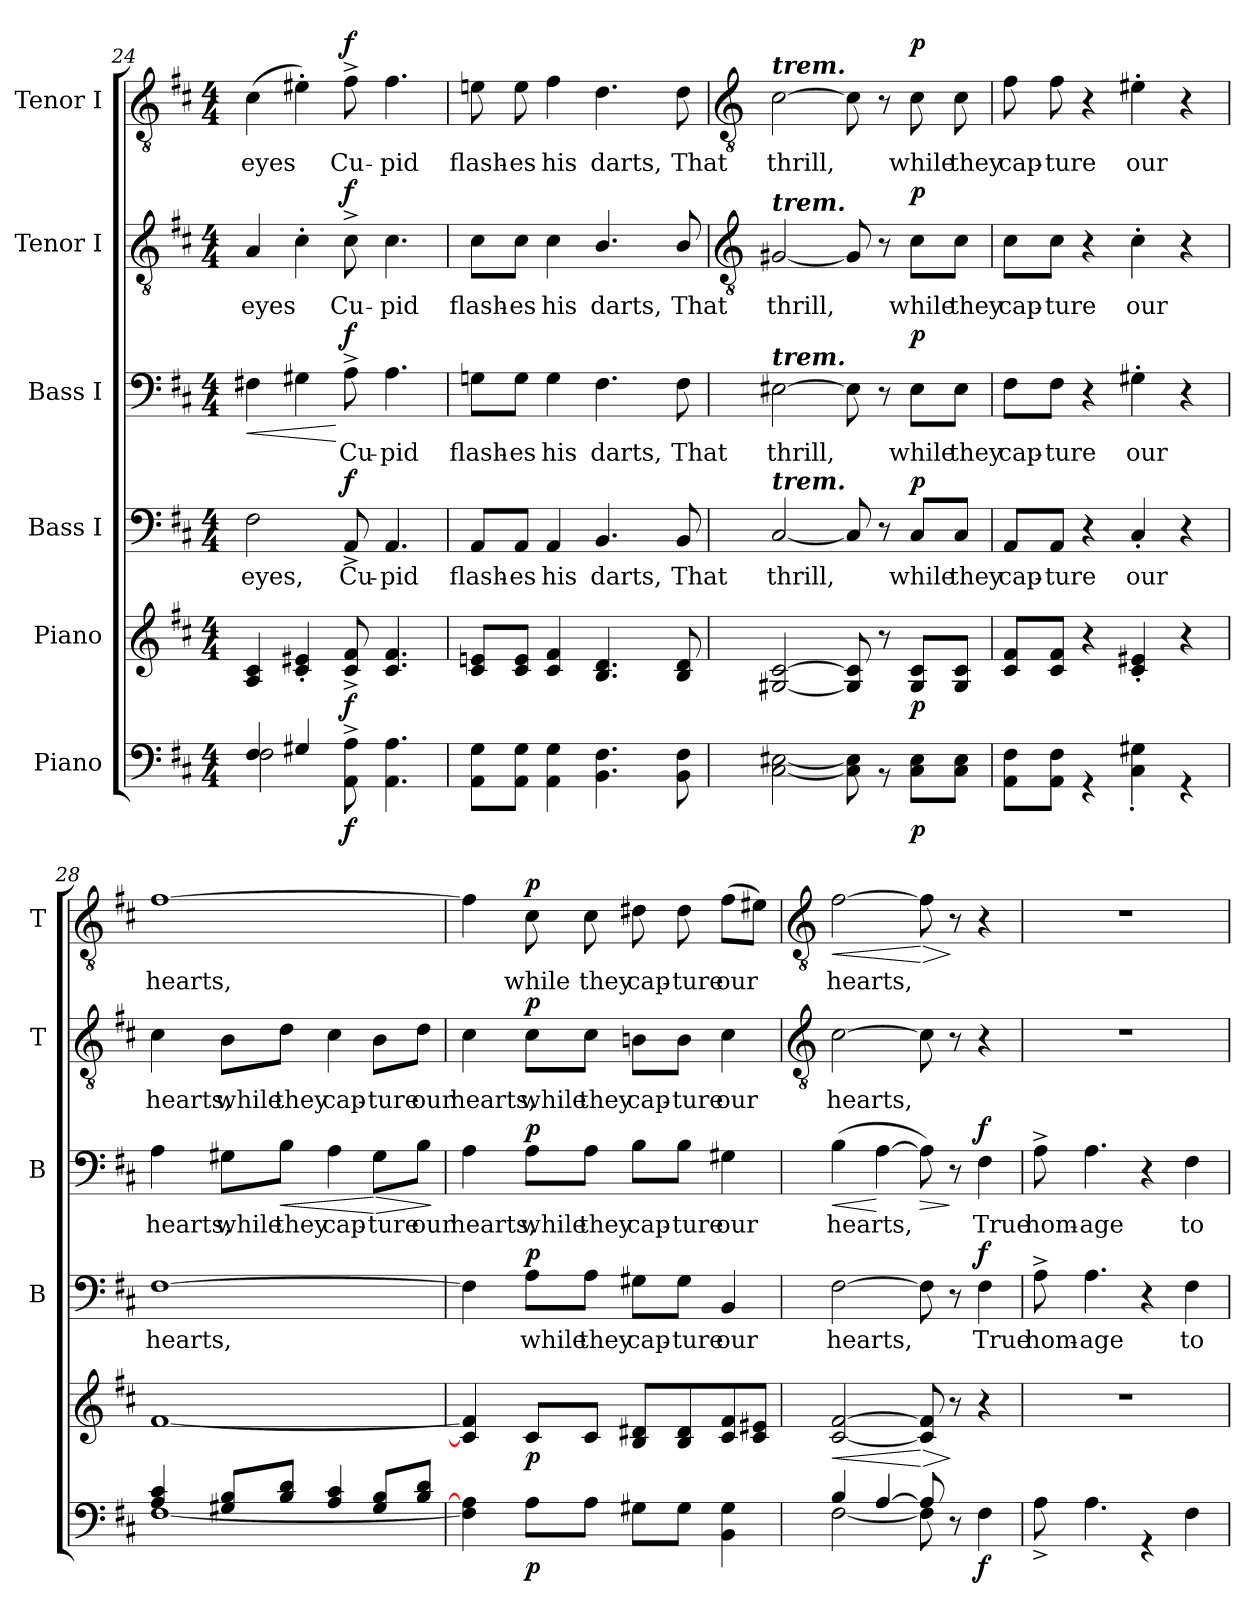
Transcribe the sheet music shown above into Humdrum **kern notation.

**kern	**dynam	**kern	**dynam	**kern	**text	**dynam	**kern	**text	**dynam	**kern	**text	**dynam	**kern	**text	**dynam
*part6	*part6	*part5	*part5	*part4	*part4	*part4	*part3	*part3	*part3	*part2	*part2	*part2	*part1	*part1	*part1
*staff6	*staff6	*staff5	*staff5	*staff4	*staff4	*staff4	*staff3	*staff3	*staff3	*staff2	*staff2	*staff2	*staff1	*staff1	*staff1
*I"Piano	*	*I"Piano	*	*I"Bass I	*	*	*I"Bass I	*	*	*I"Tenor I	*	*	*I"Tenor I	*	*
*	*	*	*	*I'B	*	*	*I'B	*	*	*I'T	*	*	*I'T	*	*
*clefF4	*	*clefG2	*	*clefF4	*	*	*clefF4	*	*	*clefGv2	*	*	*clefGv2	*	*
*k[f#c#]	*	*k[f#c#]	*	*k[f#c#]	*	*	*k[f#c#]	*	*	*k[f#c#]	*	*	*k[f#c#]	*	*
*D:	*	*D:	*	*D:	*	*	*D:	*	*	*D:	*	*	*D:	*	*
*M4/4	*	*M4/4	*	*M4/4	*	*	*M4/4	*	*	*M4/4	*	*	*M4/4	*	*
=24	=24	=24	=24	=24	=24	=24	=24	=24	=24	=24	=24	=24	=24	=24	=24
*^	*	*	*	*	*	*	*	*	*	*	*	*	*	*	*
!	!	!	!	!	!	!LO:LY:b	!	!	!	!LO:HP:b	!	!LO:LY:b	!	!	!LO:LY:b	!
4F#/	2F#\	.	4A 4c#	.	2F#	eyes,	.	4F#X	.	<	4A	eyes	.	(>4c#	eyes	.
4G#X/	.	.	4c#' 4e#X'	.	.	.	.	4G#X	.	.	4c#'	.	.	4e#X')	.	.
!	!	!LO:DY:b	!	!LO:DY:b	!	!LO:LY:b	!LO:DY:b	!	!LO:LY:b	!LO:DY:n=1:b	!	!LO:LY:b	!LO:DY:b	!	!LO:LY:b	!LO:DY:b
2ryy	8AA\^ 8A\^	f	8c#^ 8f#^	f	8AA^	Cu-	f	8A^	Cu-	[ f	8c#^	Cu-	f	8f#^	Cu-	f
!	!	!	!	!	!	!LO:LY:b	!	!	!LO:LY:b	!	!	!LO:LY:b	!	!	!LO:LY:b	!
.	4.AA\ 4.A\	.	4.c# 4.f#	.	4.AA	-pid	.	4.A	-pid	.	4.c#	-pid	.	4.f#	-pid	.
=25	=25	=25	=25	=25	=25	=25	=25	=25	=25	=25	=25	=25	=25	=25	=25	=25
!	!	!	!	!	!	!LO:LY:b	!	!	!LO:LY:b	!	!	!LO:LY:b	!	!	!LO:LY:b	!
2ryy	8AA\ 8G\L	.	8c# 8enL	.	8AA/L	flash-	.	8Gn\L	flash-	.	8c#\L	flash-	.	8en	flash-	.
!	!	!	!	!	!	!LO:LY:b	!	!	!LO:LY:b	!	!	!LO:LY:b	!	!	!LO:LY:b	!
.	8AA\ 8G\J	.	8c# 8eJ	.	8AA/J	-es	.	8G\J	-es	.	8c#\J	-es	.	8e	-es	.
!	!	!	!	!	!	!LO:LY:b	!	!	!LO:LY:b	!	!	!LO:LY:b	!	!	!LO:LY:b	!
.	4AA\ 4G\	.	4c# 4f#	.	4AA	his	.	4G	his	.	4c#	his	.	4f#	his	.
!	!	!	!	!	!	!LO:LY:b	!	!	!LO:LY:b	!	!	!LO:LY:b	!	!	!LO:LY:b	!
8ryy	4.BB\ 4.F#\	.	4.B 4.d	.	4.BB	darts,	.	4.F#	darts,	.	4.B/	darts,	.	4.d	darts,	.
4.ryy	.	.	.	.	.	.	.	.	.	.	.	.	.	.	.	.
!	!	!	!	!	!	!LO:LY:b	!	!	!LO:LY:b	!	!	!LO:LY:b	!	!	!LO:LY:b	!
.	8BB\ 8F#\	.	8B 8d	.	8BB	That	.	8F#	That	.	8B/	That	.	8d	That	.
!!LO:LB:g=z
=26	=26	=26	=26	=26	=26	=26	=26	=26	=26	=26	=26	=26	=26	=26	=26	=26
*	*	*	*	*	*	*	*	*	*	*	*clefGv2	*	*	*clefGv2	*	*
!	!	!	!	!	!	!	!	!	!	!	!	!	!	!LO:TX:a:Bi:t=trem.	!	!
!	!	!	!	!	!	!	!	!	!	!	!LO:TX:a:Bi:t=trem.	!	!	!	!	!
!	!	!	!	!	!	!	!	!LO:TX:a:Bi:t=trem.	!	!	!	!	!	!	!	!
!	!	!	!	!	!LO:TX:a:Bi:t=trem.	!	!	!	!	!	!	!	!	!	!	!
!	!	!	!	!	!	!LO:LY:b	!	!	!LO:LY:b	!	!	!LO:LY:b	!	!	!LO:LY:b	!
1ryy	[2C#\ [2E#X\	.	[2G#X [2c#	.	[2C#	thrill,	.	[2E#X	thrill,	.	[2G#X	thrill,	.	[2c#	thrill,	.
.	8C#\] 8E#\]	.	8G#] 8c#]	.	8C#]	.	.	8E#]	.	.	8G#]	.	.	8c#]	.	.
.	8r	.	8r	.	8r	.	.	8r	.	.	8r	.	.	8r	.	.
!	!	!LO:DY:b	!	!LO:DY:b	!	!LO:LY:b	!LO:DY:b	!	!LO:LY:b	!LO:DY:b	!	!LO:LY:b	!LO:DY:b	!	!LO:LY:b	!LO:DY:b
.	8C#\ 8E#\L	p	8G# 8c#L	p	8C#/L	while	p	8E#\L	while	p	8c#\L	while	p	8c#	while	p
!	!	!	!	!	!	!LO:LY:b	!	!	!LO:LY:b	!	!	!LO:LY:b	!	!	!LO:LY:b	!
.	8C#\ 8E#\J	.	8G# 8c#J	.	8C#/J	they	.	8E#\J	they	.	8c#\J	they	.	8c#	they	.
=27	=27	=27	=27	=27	=27	=27	=27	=27	=27	=27	=27	=27	=27	=27	=27	=27
!	!	!	!	!	!	!LO:LY:b	!	!	!LO:LY:b	!	!	!LO:LY:b	!	!	!LO:LY:b	!
1ryy	8AA\ 8F#\L	.	8c# 8f#L	.	8AA/L	cap-	.	8F#\L	cap-	.	8c#\L	cap-	.	8f#	cap-	.
!	!	!	!	!	!	!LO:LY:b	!	!	!LO:LY:b	!	!	!LO:LY:b	!	!	!LO:LY:b	!
.	8AA\ 8F#\J	.	8c# 8f#J	.	8AA/J	-ture	.	8F#\J	-ture	.	8c#\J	-ture	.	8f#	-ture	.
.	4r	.	4r	.	4r	.	.	4r	.	.	4r	.	.	4r	.	.
!	!	!	!	!	!	!LO:LY:b	!	!	!LO:LY:b	!	!	!LO:LY:b	!	!	!LO:LY:b	!
.	4C#\' 4G#X\'	.	4c#' 4e#X'	.	4C#'	our	.	4G#X'	our	.	4c#'	our	.	4e#X'	our	.
.	4r	.	4r	.	4r	.	.	4r	.	.	4r	.	.	4r	.	.
=28	=28	=28	=28	=28	=28	=28	=28	=28	=28	=28	=28	=28	=28	=28	=28	=28
!	!	!	!	!	!	!LO:LY:b	!	!	!LO:LY:b	!	!	!LO:LY:b	!	!	!LO:LY:b	!
4A/ 4c#/	[1F#\	.	[1f#	.	[1F#	hearts,	.	4A	hearts,	.	4c#	hearts,	.	[1f#	hearts,	.
!	!	!	!	!	!	!	!	!	!LO:LY:b	!	!	!LO:LY:b	!	!	!	!
8G#X/ 8B/L	.	.	.	.	.	.	.	8G#X\L	while	.	8B\L	while	.	.	.	.
!	!	!	!	!	!	!	!	!	!LO:LY:b	!LO:HP:b	!	!LO:LY:b	!	!	!	!
8B/ 8d/J	.	.	.	.	.	.	.	8B\J	they	<	8d\J	they	.	.	.	.
!	!	!	!	!	!	!	!	!	!LO:LY:b	!	!	!LO:LY:b	!	!	!	!
4A/ 4c#/	.	.	.	.	.	.	.	4A	cap-	.	4c#	cap-	.	.	.	.
!	!	!	!	!	!	!	!	!	!LO:LY:b	!LO:HP:n=1:b	!	!LO:LY:b	!	!	!	!
8G#/ 8B/L	.	.	.	.	.	.	.	8G#\L	-ture	[ >	8B\L	-ture	.	.	.	.
!	!	!	!	!	!	!	!	!	!LO:LY:b	!	!	!LO:LY:b	!	!	!	!
8B/ 8d/J	.	.	.	.	.	.	.	8B\J	our	.	8d\J	our	.	.	.	.
*v	*v	*	*	*	*	*	*	*	*	*	*	*	*	*	*	*
.	.	.	.	.	.	.	.	.	]	.	.	.	.	.	.
=29	=29	=29	=29	=29	=29	=29	=29	=29	=29	=29	=29	=29	=29	=29	=29
*^	*	*	*	*	*	*	*	*	*	*	*	*	*	*	*
!	!	!	!	!	!	!	!	!	!LO:LY:b	!	!	!LO:LY:b	!	!	!	!
2ryy	4F#\] 4A\]	.	4c#] 4f#]	.	4F#]	.	.	4A	hearts,	.	4c#	hearts,	.	4f#]	.	.
!	!	!LO:DY:b	!	!LO:DY:b	!	!LO:LY:b	!LO:DY:b	!	!LO:LY:b	!LO:DY:b	!	!LO:LY:b	!LO:DY:b	!	!LO:LY:b	!LO:DY:b
.	8A\L	p	8c#L	p	8A\L	while	p	8A\L	while	p	8c#\L	while	p	8c#	while	p
!	!	!	!	!	!	!LO:LY:b	!	!	!LO:LY:b	!	!	!LO:LY:b	!	!	!LO:LY:b	!
.	8A\J	.	8c#J	.	8A\J	they	.	8A\J	they	.	8c#\J	they	.	8c#	they	.
!	!	!	!	!	!	!LO:LY:b	!	!	!LO:LY:b	!	!	!LO:LY:b	!	!	!LO:LY:b	!
8ryy	8G#X\L	.	8B 8d#XL	.	8G#X\L	cap-	.	8B\L	cap-	.	8Bn\L	cap-	.	8d#X	cap-	.
!	!	!	!	!	!	!LO:LY:b	!	!	!LO:LY:b	!	!	!LO:LY:b	!	!	!LO:LY:b	!
4.ryy	8G#\J	.	8B 8d#	.	8G#\J	-ture	.	8B\J	-ture	.	8B\J	-ture	.	8d#	-ture	.
!	!	!	!	!	!	!LO:LY:b	!	!	!LO:LY:b	!	!	!LO:LY:b	!	!	!LO:LY:b	!
.	4BB\ 4G#\	.	8c# 8f#	.	4BB	our	.	4G#X	our	.	4c#	our	.	(>8f#L	our	.
.	.	.	8c# 8e#XJ	.	.	.	.	.	.	.	.	.	.	8e#XJ)	.	.
!!LO:LB:g=z
=30	=30	=30	=30	=30	=30	=30	=30	=30	=30	=30	=30	=30	=30	=30	=30	=30
*	*	*	*	*	*	*	*	*	*	*	*clefGv2	*	*	*clefGv2	*	*
!	!	!	!	!LO:HP:b	!	!LO:LY:b	!	!	!LO:LY:b	!LO:HP:b	!	!LO:LY:b	!	!	!LO:LY:b	!LO:HP:b
4B/	[2F#\	.	[2c# [2f#	<	[2F#	hearts,	.	(>4B	hearts,	<	[2c#	hearts,	.	[2f#	hearts,	<
[4A/	.	.	.	.	.	.	.	[4A	.	[	.	.	.	.	.	.
!	!	!	!	!LO:HP:n=1:b	!	!	!	!	!	!LO:HP:b	!	!	!	!	!	!LO:HP:n=1:b
8A/]	8F#\]	.	8c#] 8f#]	[ >	8F#]	.	.	8A])	.	>	8c#]	.	.	8f#]	.	[ >
4.ryy	8r	.	8r	]	8r	.	.	8r	.	]	8r	.	.	8r	.	]
!	!	!LO:DY:b	!	!	!	!LO:LY:b	!LO:DY:b	!	!LO:LY:b	!LO:DY:b	!	!	!	!	!	!
.	4F#\	f	4r	.	4F#	True	f	4F#	True	f	4r	.	.	4r	.	.
=31	=31	=31	=31	=31	=31	=31	=31	=31	=31	=31	=31	=31	=31	=31	=31	=31
!	!	!	!	!	!	!LO:LY:b	!	!	!LO:LY:b	!	!	!	!	!	!	!
1ryy	8A^\	.	1r	.	8A^	hom-	.	8A^	hom-	.	1r	.	.	1r	.	.
!	!	!	!	!	!	!LO:LY:b	!	!	!LO:LY:b	!	!	!	!	!	!	!
.	4.A\	.	.	.	4.A	-age	.	4.A	-age	.	.	.	.	.	.	.
.	4r	.	.	.	4r	.	.	4r	.	.	.	.	.	.	.	.
!	!	!	!	!	!	!LO:LY:b	!	!	!LO:LY:b	!	!	!	!	!	!	!
.	4F#\	.	.	.	4F#	to	.	4F#	to	.	.	.	.	.	.	.
*v	*v	*	*	*	*	*	*	*	*	*	*	*	*	*	*	*
=	=	=	=	=	=	=	=	=	=	=	=	=	=	=	=
*-	*-	*-	*-	*-	*-	*-	*-	*-	*-	*-	*-	*-	*-	*-	*-
